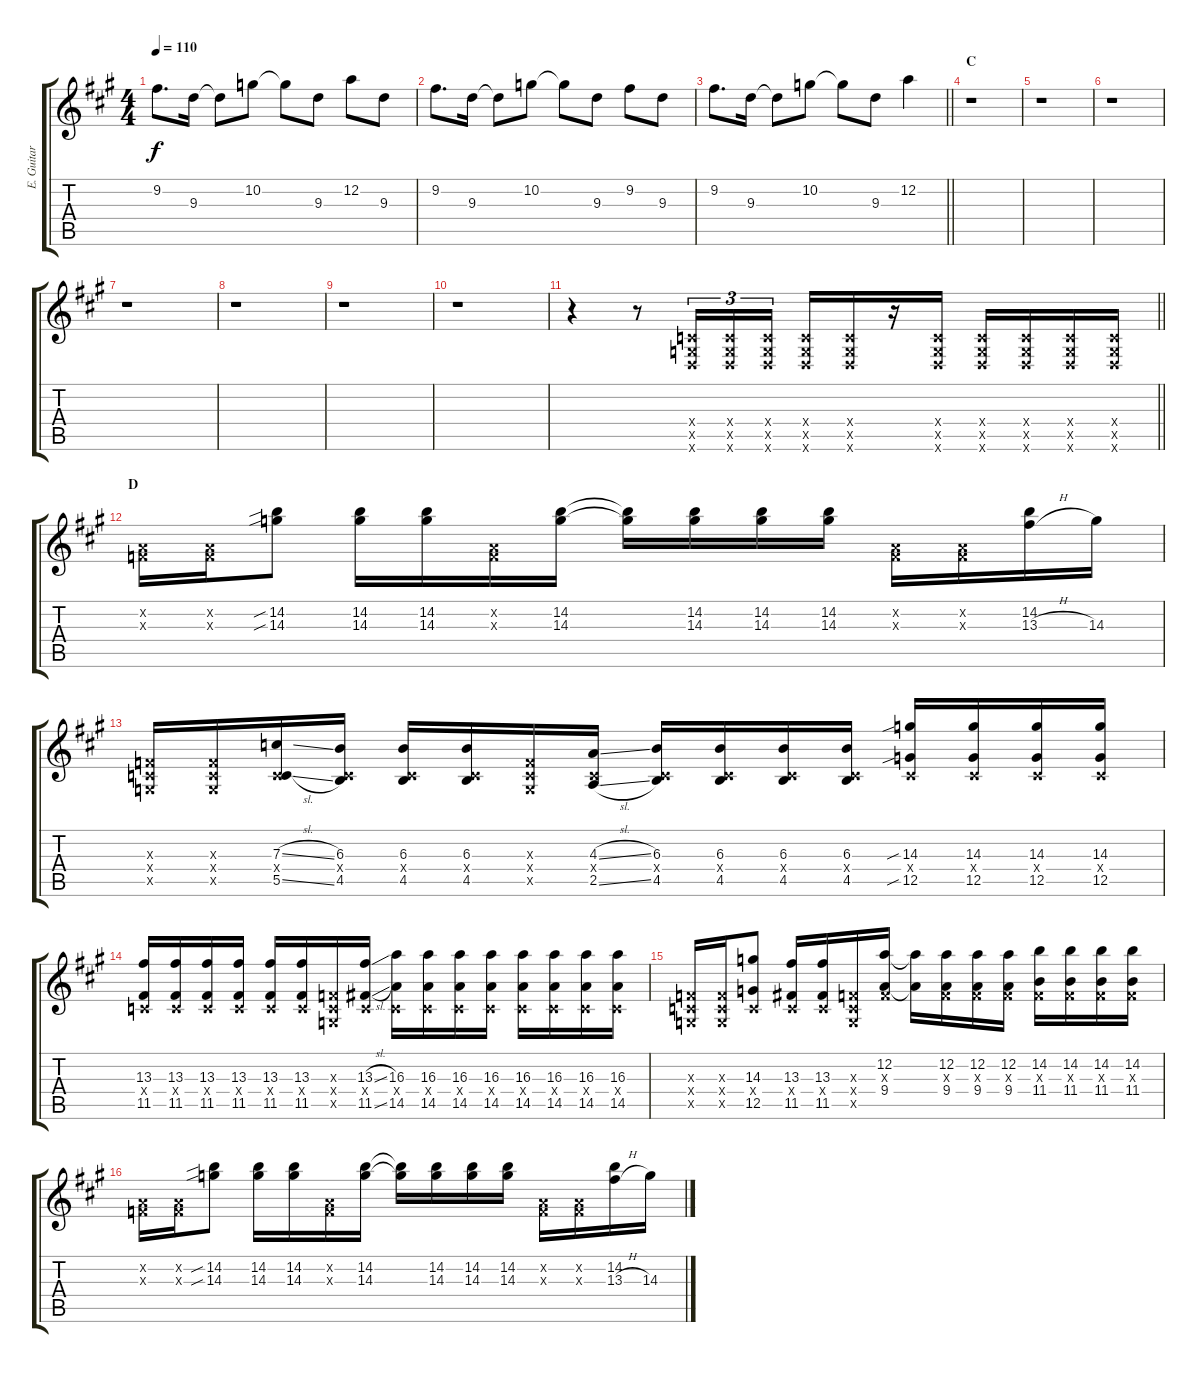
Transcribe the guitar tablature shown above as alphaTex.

\track ("E. Guitar III" "E. Guitar ") {instrument overdrivenguitar}
\staff {score tabs}
\tuning (D4 A3 F3 C3 G2 D2) {hide}
\ts (4 4)
\tempo 110
\clef g2
\ks a
9.2.8{d dy f} 9.3.16 9.3{t}.8 10.2.8 10.2{t}.8 9.3.8 12.2.8 9.3.8 |
9.2.8{d} 9.3.16 9.3{t}.8 10.2.8 10.2{t}.8 9.3.8 9.2.8 9.3.8 |
\barLineRight lightlight
9.2.8{d} 9.3.16 9.3{t}.8 10.2.8 10.2{t}.8 9.3.8 12.2.4 |
\section ("" "C")
r.1 |
r.1 |
r.1 |
r.1 |
r.1 |
r.1 |
r.1 |
\barLineRight lightlight
r.4 r.8 (0.4{x} 0.5{x} 0.6{x}).16{tu (3 2)} (0.4{x} 0.5{x} 0.6{x}).16{tu (3 2)} (0.4{x} 0.5{x} 0.6{x}).16{tu (3 2)} (0.4{x} 0.5{x} 0.6{x}).16 (0.4{x} 0.5{x} 0.6{x}).16 r.16 (0.4{x} 0.5{x} 0.6{x}).16 (0.4{x} 0.5{x} 0.6{x}).16 (0.4{x} 0.5{x} 0.6{x}).16 (0.4{x} 0.5{x} 0.6{x}).16 (0.4{x} 0.5{x} 0.6{x}).16 |
\section ("" "D")
(0.2{x} 0.3{x}).16 (0.2{x} 0.3{x}).16 (14.2{sib} 14.3{sib}).8 (14.2 14.3).16 (14.2 14.3).16 (0.2{x} 0.3{x}).16 (14.2 14.3).16 (14.2{t} 14.3{t}).16 (14.2 14.3).16 (14.2 14.3).16 (14.2 14.3).16 (0.2{x} 0.3{x}).16 (0.2{x} 0.3{x}).16 (14.2 13.3{h}).16 14.3.16 |
(0.3{x} 0.4{x} 0.5{x}).16 (0.3{x} 0.4{x} 0.5{x}).16 (7.3{sl} 0.4{x} 5.5{sl}).16 (6.3 0.4{x} 4.5).16 (6.3 0.4{x} 4.5).16 (6.3 0.4{x} 4.5).16 (0.3{x} 0.4{x} 0.5{x}).16 (4.3{sl} 0.4{x} 2.5{sl}).16 (6.3 0.4{x} 4.5).16 (6.3 0.4{x} 4.5).16 (6.3 0.4{x} 4.5).16 (6.3 0.4{x} 4.5).16 (14.3{sib} 0.4{x} 12.5{sib}).16 (14.3 0.4{x} 12.5).16 (14.3 0.4{x} 12.5).16 (14.3 0.4{x} 12.5).16 |
(13.3 0.4{x} 11.5).16 (13.3 0.4{x} 11.5).16 (13.3 0.4{x} 11.5).16 (13.3 0.4{x} 11.5).16 (13.3 0.4{x} 11.5).16 (13.3 0.4{x} 11.5).16 (0.3{x} 0.4{x} 0.5{x}).16 (13.3{sl} 0.4{x} 11.5{sl}).16 (16.3 0.4{x} 14.5).16 (16.3 0.4{x} 14.5).16 (16.3 0.4{x} 14.5).16 (16.3 0.4{x} 14.5).16 (16.3 0.4{x} 14.5).16 (16.3 0.4{x} 14.5).16 (16.3 0.4{x} 14.5).16 (16.3 0.4{x} 14.5).16 |
(0.3{x} 0.4{x} 0.5{x}).16 (0.3{x} 0.4{x} 0.5{x}).16 (14.3 0.4{x} 12.5).8 (13.3 0.4{x} 11.5).16 (13.3 0.4{x} 11.5).16 (0.3{x} 0.4{x} 0.5{x}).16 (12.2 0.3{x} 9.4).16 (12.2{t} 9.4{t}).16 (12.2 0.3{x} 9.4).16 (12.2 0.3{x} 9.4).16 (12.2 0.3{x} 9.4).16 (14.2 0.3{x} 11.4).16 (14.2 0.3{x} 11.4).16 (14.2 0.3{x} 11.4).16 (14.2 0.3{x} 11.4).16 |
(0.2{x} 0.3{x}).16 (0.2{x} 0.3{x}).16 (14.2{sib} 14.3{sib}).8 (14.2 14.3).16 (14.2 14.3).16 (0.2{x} 0.3{x}).16 (14.2 14.3).16 (14.2{t} 14.3{t}).16 (14.2 14.3).16 (14.2 14.3).16 (14.2 14.3).16 (0.2{x} 0.3{x}).16 (0.2{x} 0.3{x}).16 (14.2 13.3{h}).16 14.3.16
